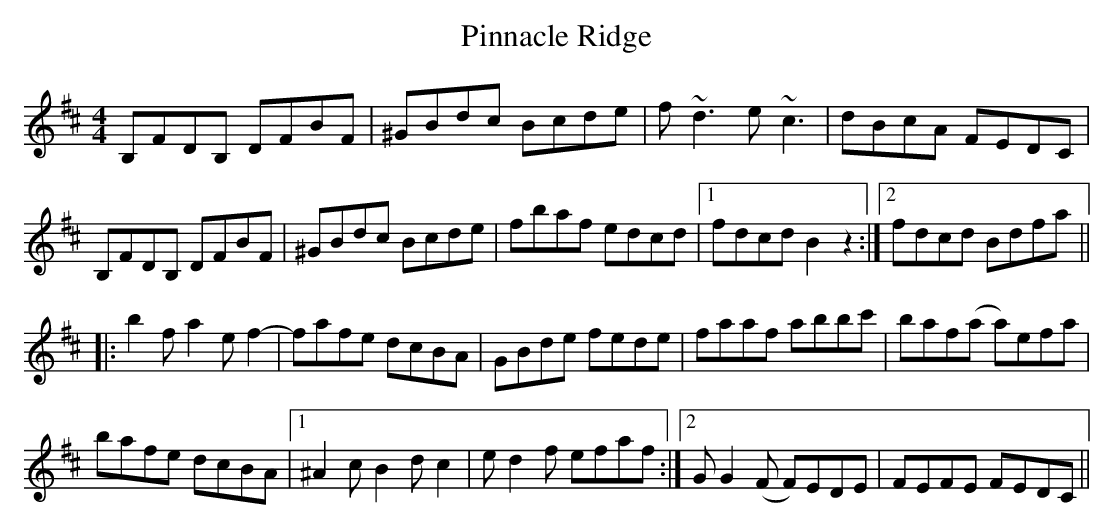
X:1
T: Pinnacle Ridge
M: 4/4
L: 1/8
K:Bmin
B,FDB, DFBF|^GBdc Bcde|f~d3 e~c3|dBcA FEDC|
B,FDB, DFBF|^GBdc Bcde|fbaf edcd|1fdcd B2z2:|2fdcd Bdfa||
|:b2f a2ef2-|fafe dcBA|GBde fede|faaf abbc'|baf(a a)efa|
bafe dcBA|1 ^A2 c B2 d c2|e d2 f efaf:|2 G G2 (F F)EDE|FEFE FEDC||
